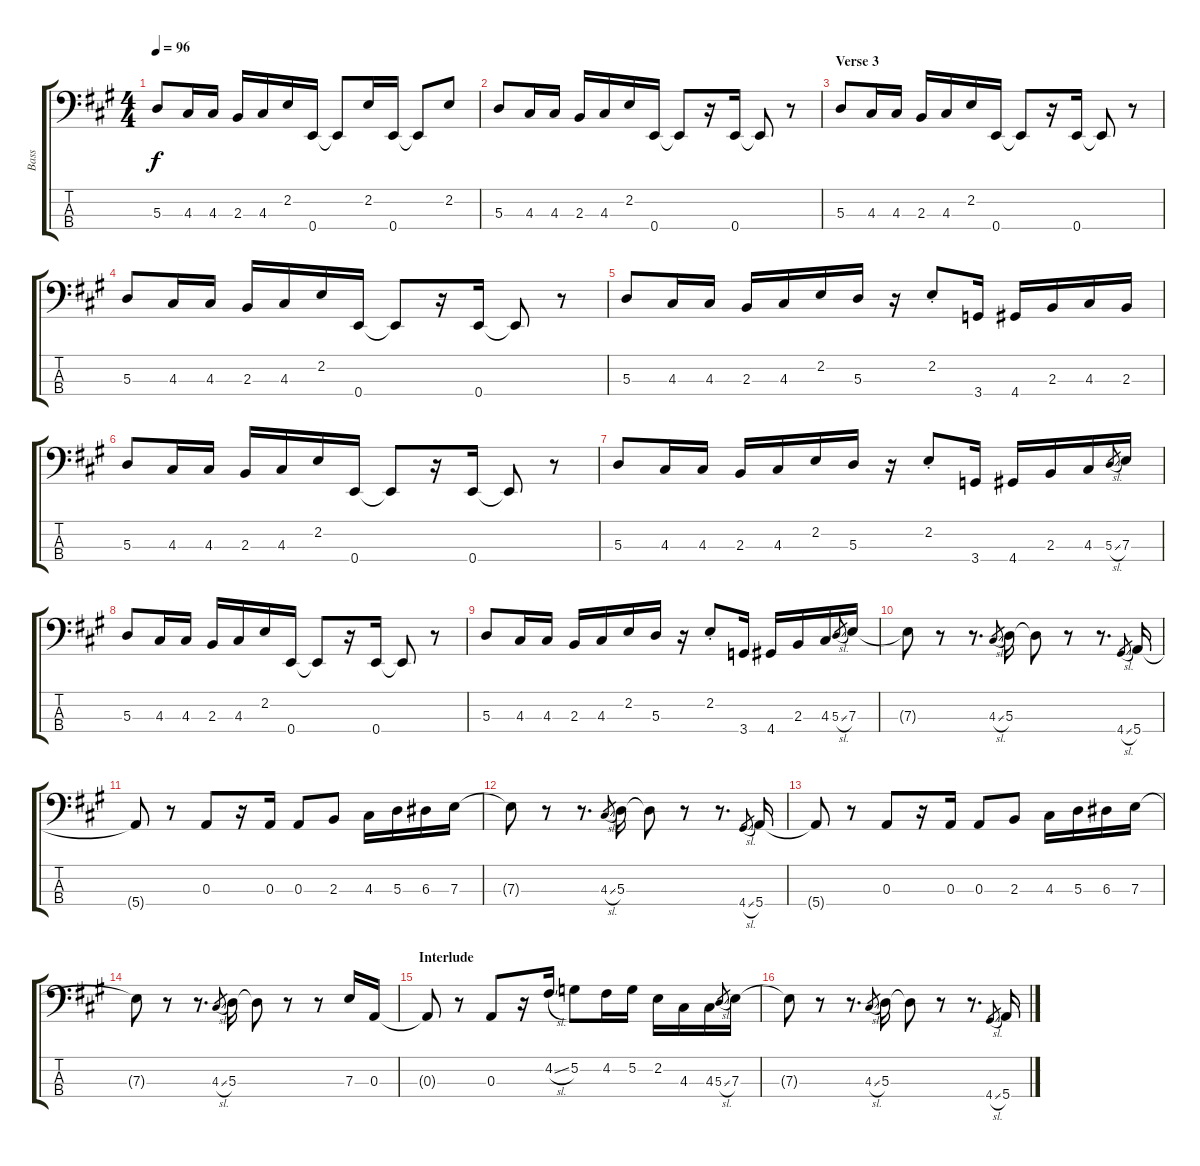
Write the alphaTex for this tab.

\track ("Bass" "Bass") {instrument electricbasspick}
\staff {score tabs}
\tuning (G2 D2 A1 E1) {hide}
\ts (4 4)
\tempo 96
\clef f4
\ks a
5.3.8{dy f} 4.3.16 4.3.16 2.3.16 4.3.16 2.2.16 0.4.16 0.4{t}.8 2.2.16 0.4.16 0.4{t}.8 2.2.8 |
5.3.8 4.3.16 4.3.16 2.3.16 4.3.16 2.2.16 0.4.16 0.4{t}.8 r.16 0.4.16 0.4{t}.8 r.8 |
\section ("" "Verse 3")
5.3.8 4.3.16 4.3.16 2.3.16 4.3.16 2.2.16 0.4.16 0.4{t}.8 r.16 0.4.16 0.4{t}.8 r.8 |
5.3.8 4.3.16 4.3.16 2.3.16 4.3.16 2.2.16 0.4.16 0.4{t}.8 r.16 0.4.16 0.4{t}.8 r.8 |
5.3.8 4.3.16 4.3.16 2.3.16 4.3.16 2.2.16 5.3.16 r.16 2.2{st}.8 3.4.16 4.4.16 2.3.16 4.3.16 2.3.16 |
5.3.8 4.3.16 4.3.16 2.3.16 4.3.16 2.2.16 0.4.16 0.4{t}.8 r.16 0.4.16 0.4{t}.8 r.8 |
5.3.8 4.3.16 4.3.16 2.3.16 4.3.16 2.2.16 5.3.16 r.16 2.2{st}.8 3.4.16 4.4.16 2.3.16 4.3.16 5.3{sl}.8{gr} 7.3.16 |
5.3.8 4.3.16 4.3.16 2.3.16 4.3.16 2.2.16 0.4.16 0.4{t}.8 r.16 0.4.16 0.4{t}.8 r.8 |
5.3.8 4.3.16 4.3.16 2.3.16 4.3.16 2.2.16 5.3.16 r.16 2.2{st}.8 3.4.16 4.4.16 2.3.16 4.3.16 5.3{sl}.8{gr} 7.3.16 |
7.3{t}.8 r.8 r.8{d} 4.3{sl}.8{gr} 5.3.16 5.3{t}.8 r.8 r.8{d} 4.4{sl}.8{gr} 5.4.16 |
5.4{t}.8 r.8 0.3.8 r.16 0.3.16 0.3.8 2.3.8 4.3.16 5.3.16 6.3.16 7.3.16 |
7.3{t}.8 r.8 r.8{d} 4.3{sl}.8{gr} 5.3.16 5.3{t}.8 r.8 r.8{d} 4.4{sl}.8{gr} 5.4.16 |
5.4{t}.8 r.8 0.3.8 r.16 0.3.16 0.3.8 2.3.8 4.3.16 5.3.16 6.3.16 7.3.16 |
7.3{t}.8 r.8 r.8{d} 4.3{sl}.8{gr} 5.3.16 5.3{t}.8 r.8 r.8 7.3.16 0.3.16 |
\section ("" "Interlude")
0.3{t}.8 r.8 0.3.8 r.16 4.2{sl}.16 5.2.8 4.2.16 5.2.16 2.2.16 4.3.16 4.3.16 5.3{sl}.8{gr} 7.3.16 |
7.3{t}.8 r.8 r.8{d} 4.3{sl}.8{gr} 5.3.16 5.3{t}.8 r.8 r.8{d} 4.4{sl}.8{gr} 5.4.16
